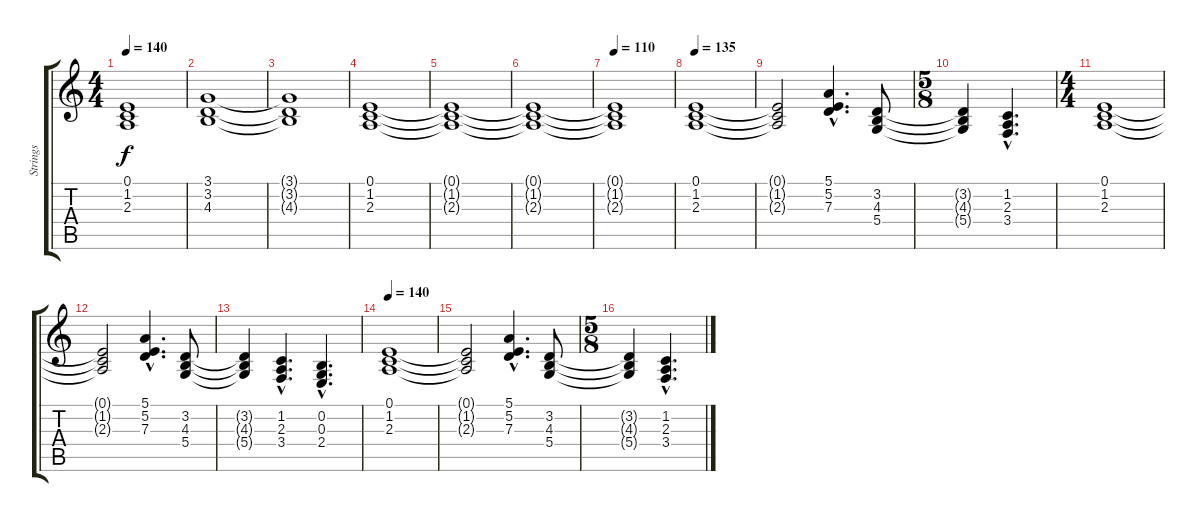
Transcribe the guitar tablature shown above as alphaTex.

\track ("Strings" "Strings") {instrument stringensemble1}
\staff {score tabs}
\tuning (E4 B3 G3 D3 A2 E2) {hide}
\ts (4 4)
\tempo 140
\clef g2
\ks c
(0.1{t} 1.2{t} 2.3{t}).1{dy f} |
(3.1 3.2 4.3).1 |
(3.1{t} 3.2{t} 4.3{t}).1 |
(0.1 1.2 2.3).1 |
(0.1{t} 1.2{t} 2.3{t}).1{volume 9} |
(0.1{t} 1.2{t} 2.3{t}).1{volume 5} |
\tempo 110
(0.1{t} 1.2{t} 2.3{t}).1 |
\tempo 135
(0.1 1.2 2.3).1{volume 10} |
(0.1{t} 1.2{t} 2.3{t}).2 (5.1{hac} 5.2{hac} 7.3{hac}).4{d} (3.2 4.3 5.4).8 |
\ts (5 8)
(3.2{t} 4.3{t} 5.4{t}).4 (1.2{hac} 2.3{hac} 3.4{hac}).4{d} |
\ts (4 4)
(0.1 1.2 2.3).1{volume 10} |
(0.1{t} 1.2{t} 2.3{t}).2 (5.1{hac} 5.2{hac} 7.3{hac}).4{d} (3.2 4.3 5.4).8 |
(3.2{t} 4.3{t} 5.4{t}).4 (1.2{hac} 2.3{hac} 3.4{hac}).4{d} (0.2{hac} 0.3{hac} 2.4{hac}).4{d} |
\tempo 135
\tempo 140
(0.1 1.2 2.3).1{volume 9 instrument synthstrings1} |
(0.1{t} 1.2{t} 2.3{t}).2 (5.1{hac} 5.2{hac} 7.3{hac}).4{d} (3.2 4.3 5.4).8 |
\ts (5 8)
(3.2{t} 4.3{t} 5.4{t}).4 (1.2{hac} 2.3{hac} 3.4{hac}).4{d}
